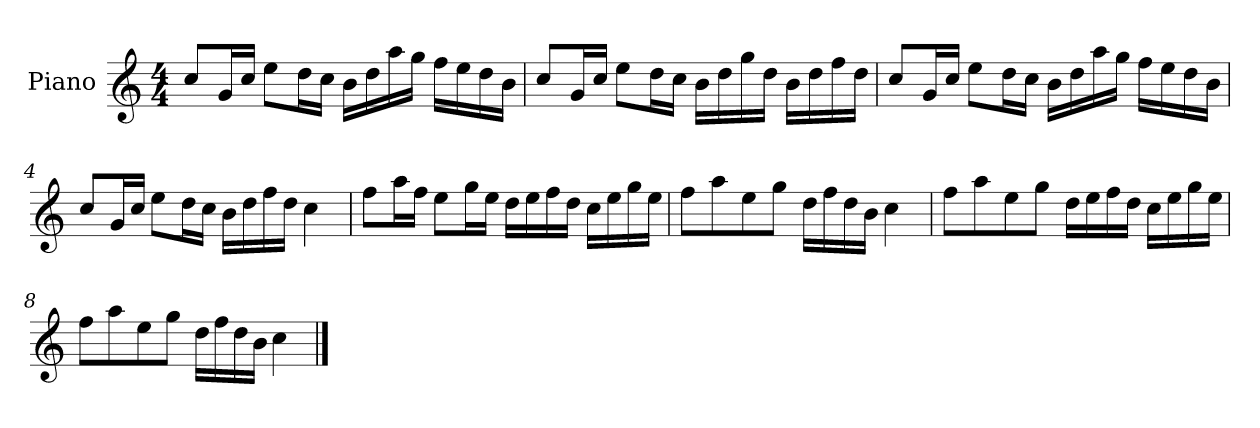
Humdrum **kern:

**kern
*part1
*staff1
*I"Piano
*I'P-no
*clefG2
*k[]
*M4/4
*MM90
=1
8cc/L
16g/L
16cc/JJ
8ee\L
16dd\L
16cc\JJ
16b\LL
16dd\
16aa\
16gg\JJ
16ff\LL
16ee\
16dd\
16b\JJ
=2
8cc/L
16g/L
16cc/JJ
8ee\L
16dd\L
16cc\JJ
16b\LL
16dd\
16gg\
16dd\JJ
16b\LL
16dd\
16ff\
16dd\JJ
=3
8cc/L
16g/L
16cc/JJ
8ee\L
16dd\L
16cc\JJ
16b\LL
16dd\
16aa\
16gg\JJ
16ff\LL
16ee\
16dd\
16b\JJ
!!LO:LB:g=z
=4
8cc/L
16g/L
16cc/JJ
8ee\L
16dd\L
16cc\JJ
16b\LL
16dd\
16ff\
16dd\JJ
4cc\
=5
8ff\L
16aa\L
16ff\JJ
8ee\L
16gg\L
16ee\JJ
16dd\LL
16ee\
16ff\
16dd\JJ
16cc\LL
16ee\
16gg\
16ee\JJ
=6
8ff\L
8aa\
8ee\
8gg\J
16dd\LL
16ff\
16dd\
16b\JJ
4cc\
=7
8ff\L
8aa\
8ee\
8gg\J
16dd\LL
16ee\
16ff\
16dd\JJ
16cc\LL
16ee\
16gg\
16ee\JJ
!!LO:LB:g=z
=8
8ff\L
8aa\
8ee\
8gg\J
16dd\LL
16ff\
16dd\
16b\JJ
4cc\
==
*-
